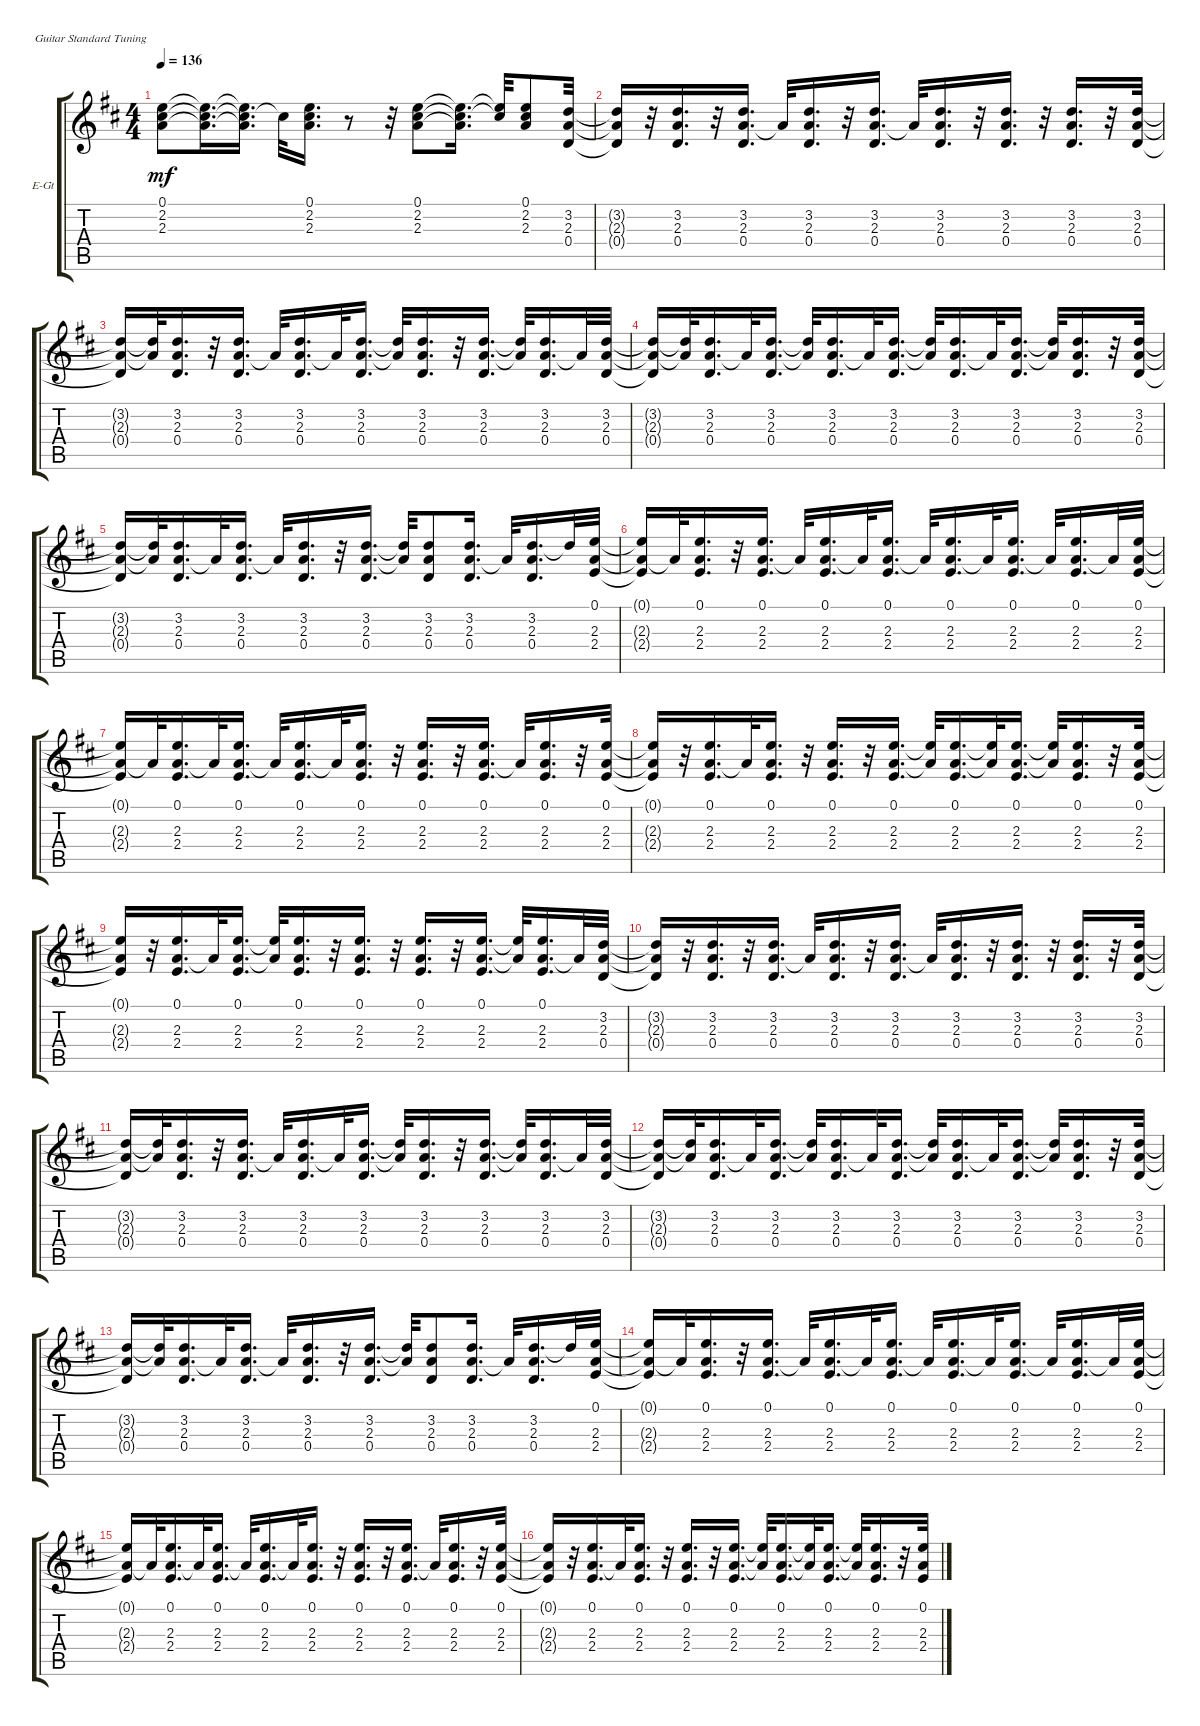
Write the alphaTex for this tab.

\defaultSystemsLayout 4
\bracketExtendMode groupsimilarinstruments
\firstSystemTrackNameOrientation horizontal
\otherSystemsTrackNameOrientation horizontal
\track ("Steve Vai Rhythm" "E-Gt") {instrument electricguitarclean}
\staff {score tabs}
\tuning (E4 B3 G3 D3 A2 E2)
\ts (4 4)
\tempo 136
\clef g2
\scale
0.333333
\ks d
(2.3{t} 2.2{t} 0.1{t}).8{dy mf} (2.3{t} 2.2{t} 0.1{t}).16{d} (2.3{t} 2.2{t} 0.1{t}).16{d} 2.2{t}.32 (2.3 2.2 0.1).16{d} r.8 r.32 (2.3 2.2 0.1).8 (2.3{t} 2.2{t} 0.1{t}).16{d} (2.2{t} 0.1{t}).32 (2.3 2.2 0.1).8 (0.4 2.3 3.2).32 |
\scale
0.333333 (0.4{t} 2.3{t} 3.2{t}).16 r.32 (0.4 2.3 3.2).16{d} r.32 (0.4 2.3 3.2).16{d} 2.3{t}.32 (0.4 2.3 3.2).16{d} r.32 (0.4 2.3 3.2).16{d} 2.3{t}.32 (0.4 2.3 3.2).16{d} r.32 (0.4 2.3 3.2).16{d} r.32 (0.4 2.3 3.2).16{d} r.32 (0.4 2.3 3.2).32 |
\scale
0.333333 (0.4{t} 2.3{t} 3.2{t}).16 (2.3{t} 3.2{t}).32 (0.4 2.3 3.2).16{d} r.32 (0.4 2.3 3.2).16{d} 2.3{t}.32 (0.4 2.3 3.2).16{d} 2.3{t}.32 (0.4 2.3 3.2).16{d} (2.3{t} 3.2{t}).32 (0.4 2.3 3.2).16{d} r.32 (0.4 2.3 3.2).16{d} (2.3{t} 3.2{t}).32 (0.4 2.3 3.2).16{d} 2.3{t}.32 (0.4 2.3 3.2).32 |
\scale
0.333333 (0.4{t} 2.3{t} 3.2{t}).16 (2.3{t} 3.2{t}).32 (0.4 2.3 3.2).16{d} 2.3{t}.32 (0.4 2.3 3.2).16{d} (2.3{t} 3.2{t}).32 (0.4 2.3 3.2).16{d} 2.3{t}.32 (0.4 2.3 3.2).16{d} (2.3{t} 3.2{t}).32 (0.4 2.3 3.2).16{d} 2.3{t}.32 (0.4 2.3 3.2).16{d} (2.3{t} 3.2{t}).32 (0.4 2.3 3.2).16{d} r.32 (0.4 2.3 3.2).32 |
\scale
0.333333 (0.4{t} 2.3{t} 3.2{t}).16 (2.3{t} 3.2{t}).32 (0.4 2.3 3.2).16{d} 2.3{t}.32 (0.4 2.3 3.2).16{d} 2.3{t}.32 (0.4 2.3 3.2).16{d} r.32 (0.4 2.3 3.2).16{d} (2.3{t} 3.2{t}).32 (0.4 2.3 3.2).8 (0.4 2.3 3.2).16{d} 2.3{t}.32 (0.4 2.3 3.2).16{d} 3.2{t}.32 (2.4 2.3 0.1).32 |
\scale
0.333333 (2.4{t} 2.3{t} 0.1{t}).16 2.3{t}.32 (2.4 2.3 0.1).16{d} r.32 (2.4 2.3 0.1).16{d} 2.3{t}.32 (2.4 2.3 0.1).16{d} 2.3{t}.32 (2.4 2.3 0.1).16{d} 2.3{t}.32 (2.4 2.3 0.1).16{d} 2.3{t}.32 (2.4 2.3 0.1).16{d} 2.3{t}.32 (2.4 2.3 0.1).16{d} 2.3{t}.32 (2.4 2.3 0.1).32 |
\scale
0.333333 (2.4{t} 2.3{t} 0.1{t}).16 2.3{t}.32 (2.4 2.3 0.1).16{d} 2.3{t}.32 (2.4 2.3 0.1).16{d} 2.3{t}.32 (2.4 2.3 0.1).16{d} 2.3{t}.32 (2.4 2.3 0.1).16{d} r.32 (2.4 2.3 0.1).16{d} r.32 (2.4 2.3 0.1).16{d} 2.3{t}.32 (2.4 2.3 0.1).16{d} r.32 (2.4 2.3 0.1).32 |
\scale
0.333333 (2.4{t} 2.3{t} 0.1{t}).16 r.32 (2.4 2.3 0.1).16{d} 2.3{t}.32 (2.4 2.3 0.1).16{d} r.32 (2.4 2.3 0.1).16{d} r.32 (2.4 2.3 0.1).16{d} (2.3{t} 0.1{t}).32 (2.4 2.3 0.1).16{d} (2.3{t} 0.1{t}).32 (2.4 2.3 0.1).16{d} (2.3{t} 0.1{t}).32 (2.4 2.3 0.1).16{d} r.32 (2.4 2.3 0.1).32 |
\scale
0.333333 (2.4{t} 2.3{t} 0.1{t}).16 r.32 (2.4 2.3 0.1).16{d} 2.3{t}.32 (2.4 2.3 0.1).16{d} (2.3{t} 0.1{t}).32 (2.4 2.3 0.1).16{d} r.32 (2.4 2.3 0.1).16{d} r.32 (2.4 2.3 0.1).16{d} r.32 (2.4 2.3 0.1).16{d} (2.3{t} 0.1{t}).32 (2.4 2.3 0.1).16{d} 2.3{t}.32 (0.4 2.3 3.2).32 |
\scale
0.333333 (0.4{t} 2.3{t} 3.2{t}).16 r.32 (0.4 2.3 3.2).16{d} r.32 (0.4 2.3 3.2).16{d} 2.3{t}.32 (0.4 2.3 3.2).16{d} r.32 (0.4 2.3 3.2).16{d} 2.3{t}.32 (0.4 2.3 3.2).16{d} r.32 (0.4 2.3 3.2).16{d} r.32 (0.4 2.3 3.2).16{d} r.32 (0.4 2.3 3.2).32 |
\scale
0.333333 (0.4{t} 2.3{t} 3.2{t}).16 (2.3{t} 3.2{t}).32 (0.4 2.3 3.2).16{d} r.32 (0.4 2.3 3.2).16{d} 2.3{t}.32 (0.4 2.3 3.2).16{d} 2.3{t}.32 (0.4 2.3 3.2).16{d} (2.3{t} 3.2{t}).32 (0.4 2.3 3.2).16{d} r.32 (0.4 2.3 3.2).16{d} (2.3{t} 3.2{t}).32 (0.4 2.3 3.2).16{d} 2.3{t}.32 (0.4 2.3 3.2).32 |
\scale
0.333333 (0.4{t} 2.3{t} 3.2{t}).16 (2.3{t} 3.2{t}).32 (0.4 2.3 3.2).16{d} 2.3{t}.32 (0.4 2.3 3.2).16{d} (2.3{t} 3.2{t}).32 (0.4 2.3 3.2).16{d} 2.3{t}.32 (0.4 2.3 3.2).16{d} (2.3{t} 3.2{t}).32 (0.4 2.3 3.2).16{d} 2.3{t}.32 (0.4 2.3 3.2).16{d} (2.3{t} 3.2{t}).32 (0.4 2.3 3.2).16{d} r.32 (0.4 2.3 3.2).32 |
\scale
0.333333 (0.4{t} 2.3{t} 3.2{t}).16 (2.3{t} 3.2{t}).32 (0.4 2.3 3.2).16{d} 2.3{t}.32 (0.4 2.3 3.2).16{d} 2.3{t}.32 (0.4 2.3 3.2).16{d} r.32 (0.4 2.3 3.2).16{d} (2.3{t} 3.2{t}).32 (0.4 2.3 3.2).8 (0.4 2.3 3.2).16{d} 2.3{t}.32 (0.4 2.3 3.2).16{d} 3.2{t}.32 (2.4 2.3 0.1).32 |
\scale
0.333333 (2.4{t} 2.3{t} 0.1{t}).16 2.3{t}.32 (2.4 2.3 0.1).16{d} r.32 (2.4 2.3 0.1).16{d} 2.3{t}.32 (2.4 2.3 0.1).16{d} 2.3{t}.32 (2.4 2.3 0.1).16{d} 2.3{t}.32 (2.4 2.3 0.1).16{d} 2.3{t}.32 (2.4 2.3 0.1).16{d} 2.3{t}.32 (2.4 2.3 0.1).16{d} 2.3{t}.32 (2.4 2.3 0.1).32 |
\scale
0.333333 (2.4{t} 2.3{t} 0.1{t}).16 2.3{t}.32 (2.4 2.3 0.1).16{d} 2.3{t}.32 (2.4 2.3 0.1).16{d} 2.3{t}.32 (2.4 2.3 0.1).16{d} 2.3{t}.32 (2.4 2.3 0.1).16{d} r.32 (2.4 2.3 0.1).16{d} r.32 (2.4 2.3 0.1).16{d} 2.3{t}.32 (2.4 2.3 0.1).16{d} r.32 (2.4 2.3 0.1).32 |
\scale
0.333333 (2.4{t} 2.3{t} 0.1{t}).16 r.32 (2.4 2.3 0.1).16{d} 2.3{t}.32 (2.4 2.3 0.1).16{d} r.32 (2.4 2.3 0.1).16{d} r.32 (2.4 2.3 0.1).16{d} (2.3{t} 0.1{t}).32 (2.4 2.3 0.1).16{d} (2.3{t} 0.1{t}).32 (2.4 2.3 0.1).16{d} (2.3{t} 0.1{t}).32 (2.4 2.3 0.1).16{d} r.32 (2.4 2.3 0.1).32
